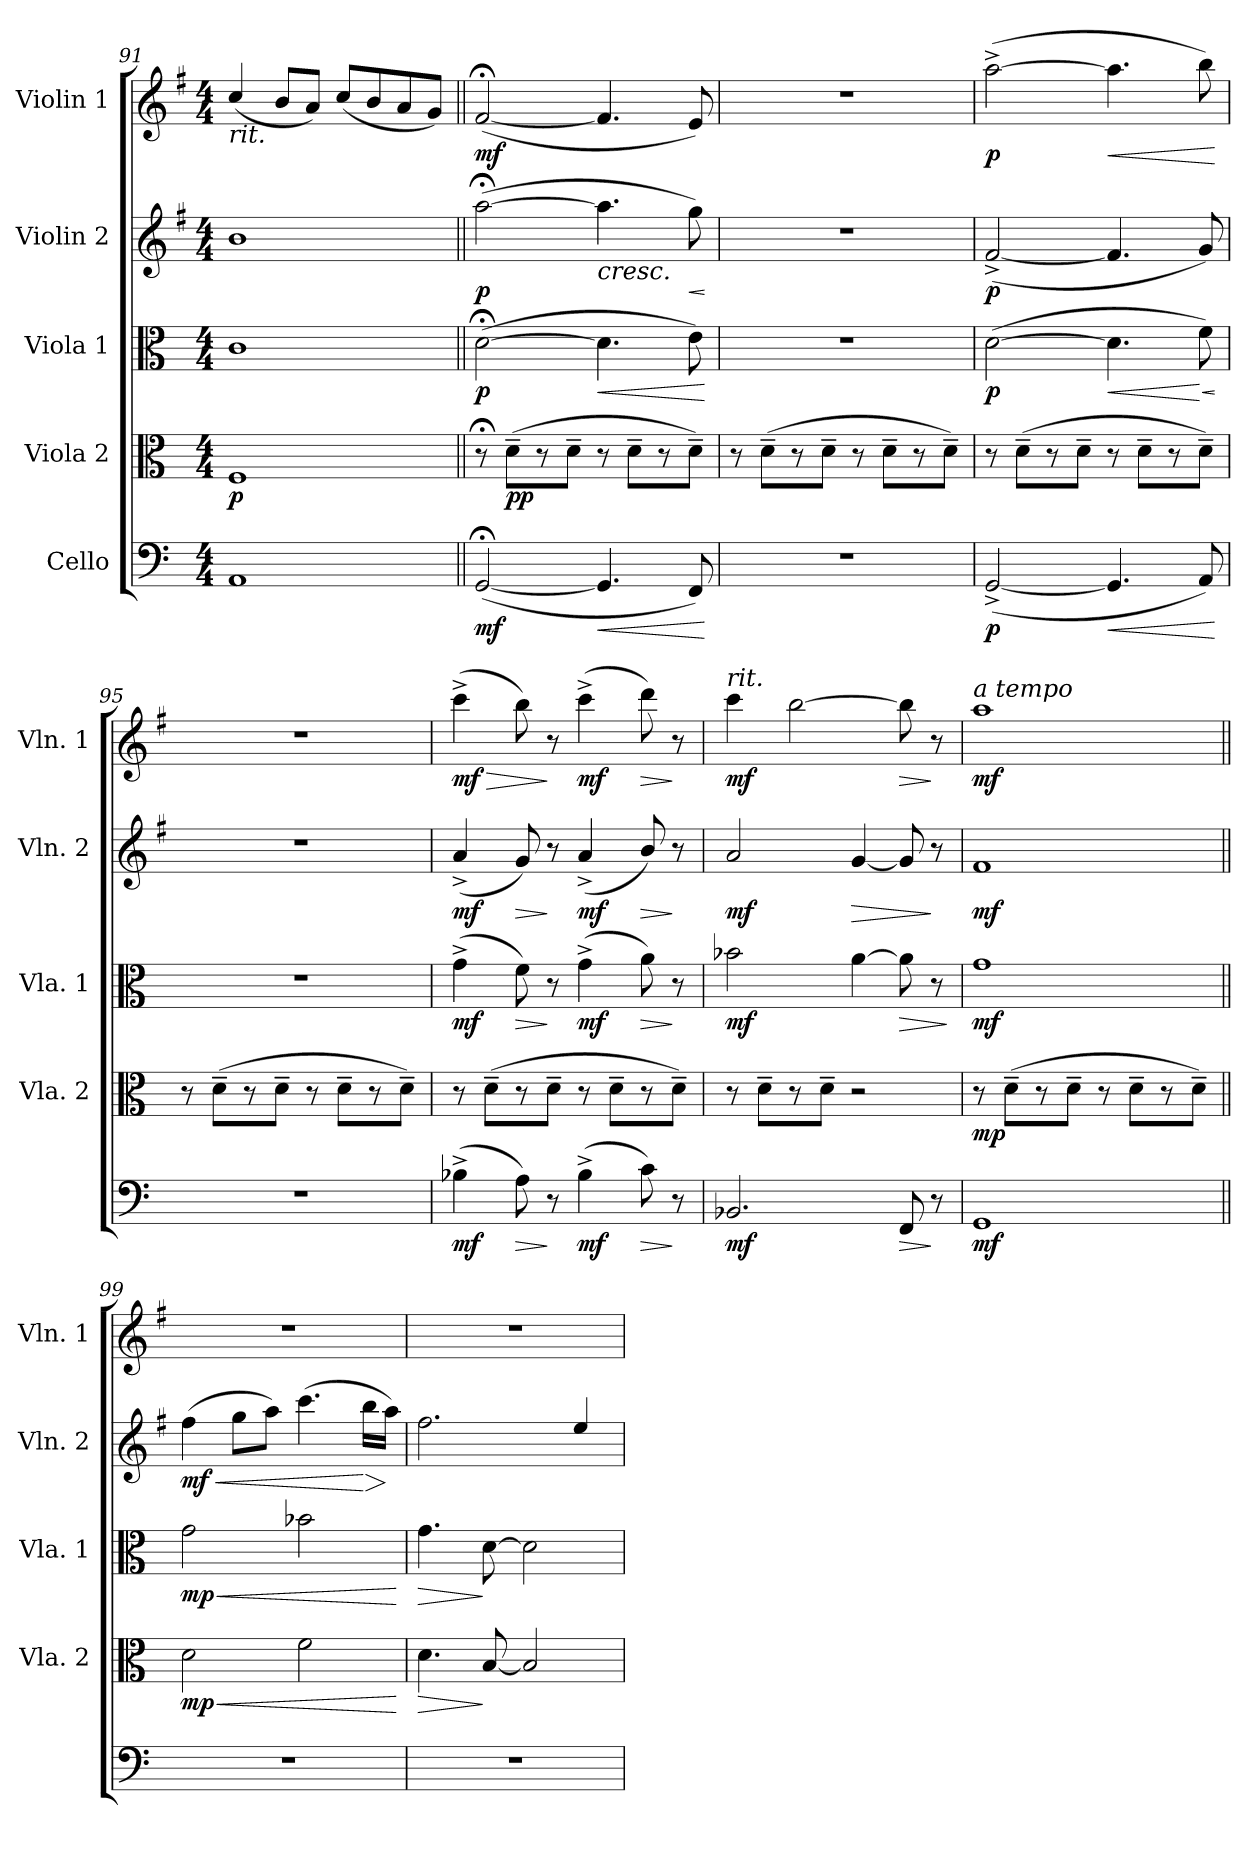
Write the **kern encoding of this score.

**kern	**dynam	**kern	**dynam	**kern	**dynam	**kern	**dynam	**kern	**dynam
*part5	*part5	*part4	*part4	*part3	*part3	*part2	*part2	*part1	*part1
*staff5	*staff5	*staff4	*staff4	*staff3	*staff3	*staff2	*staff2	*staff1	*staff1
*I"Cello	*	*I"Viola 2	*	*I"Viola 1	*	*I"Violin 2	*	*I"Violin 1	*
*	*	*I'Vla. 2	*	*I'Vla. 1	*	*I'Vln. 2	*	*I'Vln. 1	*
!!LO:PB:g=z
*clefF4	*	*clefC3	*	*clefC3	*	*clefG2	*	*clefG2	*
*	*	*	*	*	*	*ITrd4c7	*	*ITrd4c7	*
*k[]	*	*k[]	*	*k[]	*	*k[]	*	*k[]	*
*C:	*	*C:	*	*C:	*	*C:	*	*C:	*
*M4/4	*	*M4/4	*	*M4/4	*	*M4/4	*	*M4/4	*
=91	=91	=91	=91	=91	=91	=91	=91	=91	=91
!	!	!	!	!	!	!	!	!LO:TX:b:i:t=rit.	!
!	!	!	!LO:DY:b	!	!	!	!	!	!
1AA	.	1F	p	1c	.	1e	.	(<4f/	.
.	.	.	.	.	.	.	.	8e/L	.
.	.	.	.	.	.	.	.	8d/J)	.
.	.	.	.	.	.	.	.	(<8f/L	.
.	.	.	.	.	.	.	.	8e/	.
.	.	.	.	.	.	.	.	8d/	.
.	.	.	.	.	.	.	.	8c/J)	.
=92||	=92||	=92||	=92||	=92||	=92||	=92||	=92||	=92||	=92||
*	*	*	*	*	*	*	*	*MM80	*
!	!LO:DY:b	!	!	!	!LO:DY:b	!	!LO:DY:b	!	!LO:DY:b
(<[2GG;</	mf	8r;<	.	(>[2d;<\	p	(>[2dd;<\	p	(<[2B;</	mf
!	!	!	!LO:DY:b	!	!	!	!	!	!
.	.	(>8d~>\L	pp	.	.	.	.	.	.
.	.	8r	.	.	.	.	.	.	.
.	.	8d~>\J	.	.	.	.	.	.	.
!	!LO:HP:b	!	!	!	!LO:HP:b	!	!LO:HP:b	!	!
4.GG/]	<	8r	.	4.d\]	<	4.dd\]	<	4.B/]	.
.	.	8d~>\L	.	.	.	.	.	.	.
.	.	8r	.	.	.	.	.	.	.
!	!	!	!	!	!	!	!LO:HP:b	!	!
8FF/)	.	8d~>\J)	.	8e\)	.	8cc\)	<	8A/)	.
.	[	.	.	.	[	.	[ [	.	.
=93	=93	=93	=93	=93	=93	=93	=93	=93	=93
1r	.	8r	.	1r	.	1r	.	1r	.
.	.	(>8d~>\L	.	.	.	.	.	.	.
.	.	8r	.	.	.	.	.	.	.
.	.	8d~>\J	.	.	.	.	.	.	.
.	.	8r	.	.	.	.	.	.	.
.	.	8d~>\L	.	.	.	.	.	.	.
.	.	8r	.	.	.	.	.	.	.
.	.	8d~>\J)	.	.	.	.	.	.	.
=94	=94	=94	=94	=94	=94	=94	=94	=94	=94
!	!LO:DY:b	!	!	!	!LO:DY:b	!	!LO:DY:b	!	!LO:DY:b
(<[2GG^</	p	8r	.	(>[2d\	p	(<[2B^</	p	(>[2dd^>\	p
.	.	(>8d~>\L	.	.	.	.	.	.	.
.	.	8r	.	.	.	.	.	.	.
.	.	8d~>\J	.	.	.	.	.	.	.
!	!LO:HP:b	!	!	!	!LO:HP:b	!	!	!	!LO:HP:b
4.GG/]	<	8r	.	4.d\]	<	4.B/]	.	4.dd\]	<
.	.	8d~>\L	.	.	.	.	.	.	.
.	.	8r	.	.	.	.	.	.	.
!	!	!	!	!	!LO:HP:n=1:b	!	!	!	!
8AA/)	.	8d~>\J)	.	8f\)	[ <	8c/)	.	8ee\)	.
.	[	.	.	.	[	.	.	.	[
=95	=95	=95	=95	=95	=95	=95	=95	=95	=95
1r	.	8r	.	1r	.	1r	.	1r	.
.	.	(>8d~>\L	.	.	.	.	.	.	.
.	.	8r	.	.	.	.	.	.	.
.	.	8d~>\J	.	.	.	.	.	.	.
.	.	8r	.	.	.	.	.	.	.
.	.	8d~>\L	.	.	.	.	.	.	.
.	.	8r	.	.	.	.	.	.	.
.	.	8d~>\J)	.	.	.	.	.	.	.
!!LO:LB:g=z
=96	=96	=96	=96	=96	=96	=96	=96	=96	=96
!	!LO:DY:b	!	!	!	!LO:DY:b	!	!LO:DY:b	!	!LO:HP:b
!	!	!	!	!	!	!	!	!	!LO:DY:n=1:b
(>4B-X^>\	mf	8r	.	(>4g^>\	mf	(<4d^</	mf	(>4ff^>\	> mf
.	.	(>8d~>\L	.	.	.	.	.	.	.
!	!LO:HP:b	!	!	!	!LO:HP:b	!	!LO:HP:b	!	!
8A\)	>	8r	.	8f\)	>	8c/)	>	8ee\)	.
8r	]	8d~>\J	.	8r	]	8r	]	8r	]
!	!LO:DY:b	!	!	!	!LO:DY:b	!	!LO:DY:b	!	!LO:DY:n=2:b
(>4B-^>\	mf	8r	.	(>4g^>\	mf	(<4d^</	mf	(>4ff^>\	mf
.	.	8d~>\L	.	.	.	.	.	.	.
!	!LO:HP:b	!	!	!	!LO:HP:b	!	!LO:HP:b	!	!LO:HP:b
8c\)	>	8r	.	8a\)	>	8e/)	>	8gg\)	>
8r	]	8d~>\J)	.	8r	]	8r	]	8r	]
=97	=97	=97	=97	=97	=97	=97	=97	=97	=97
!	!	!	!	!	!	!	!	!LO:TX:a:i:t=rit.	!
!	!LO:DY:b	!	!	!	!LO:DY:b	!	!LO:DY:b	!	!LO:DY:b
2.BB-X/	mf	8r	.	2b-X\	mf	2d/	mf	4ff\	mf
.	.	8d~>\L	.	.	.	.	.	.	.
.	.	8r	.	.	.	.	.	[2ee\	.
.	.	8d~>\J	.	.	.	.	.	.	.
!	!	!	!	!	!	!	!LO:HP:b	!	!
.	.	2r	.	[4a\	.	[4c/	>	.	.
!	!LO:HP:b	!	!	!	!LO:HP:b	!	!	!	!LO:HP:b
8FF/	>	.	.	8a\]	>	8c/]	.	8ee\]	>
8r	]	.	.	8r	.	8r	]	8r	]
.	.	.	.	.	]	.	.	.	.
=98	=98	=98	=98	=98	=98	=98	=98	=98	=98
!	!	!	!	!	!	!	!	!LO:TX:a:i:t=a tempo	!
!	!LO:DY:b	!	!LO:DY:b	!	!LO:DY:b	!	!LO:DY:b	!	!LO:DY:b
1GG	mf	8r	mp	1g	mf	1B	mf	1dd	mf
.	.	(>8d~>\L	.	.	.	.	.	.	.
.	.	8r	.	.	.	.	.	.	.
.	.	8d~>\J	.	.	.	.	.	.	.
.	.	8r	.	.	.	.	.	.	.
.	.	8d~>\L	.	.	.	.	.	.	.
.	.	8r	.	.	.	.	.	.	.
.	.	8d~>\J)	.	.	.	.	.	.	.
=99||	=99||	=99||	=99||	=99||	=99||	=99||	=99||	=99||	=99||
*	*	*	*	*	*	*	*	*MM60	*
!	!	!	!LO:HP:b	!	!LO:HP:b	!	!LO:HP:b	!	!
!	!	!	!LO:DY:n=1:b	!	!LO:DY:n=1:b	!	!LO:DY:n=1:b	!	!
1r	.	2d\	< mp	2g\	< mp	(>4b\	< mf	1r	.
.	.	.	.	.	.	8cc\L	.	.	.
.	.	.	.	.	.	8dd\J)	.	.	.
.	.	2f\	.	2b-X\	.	(>4.ff\	.	.	.
!	!	!	!	!	!	!	!LO:HP:n=1:b	!	!
.	.	.	.	.	.	16ee\LL	[ >	.	.
.	.	.	.	.	.	16dd\JJ)	]	.	.
.	.	.	[	.	[	.	.	.	.
=100	=100	=100	=100	=100	=100	=100	=100	=100	=100
!	!	!	!LO:HP:b	!	!LO:HP:b	!	!	!	!
1r	.	4.d\	>	4.g\	>	2.b\	.	1r	.
.	.	[8B/	]	[8d\	]	.	.	.	.
.	.	2B/]	.	2d\]	.	.	.	.	.
.	.	.	.	.	.	4a/	.	.	.
=	=	=	=	=	=	=	=	=	=
*-	*-	*-	*-	*-	*-	*-	*-	*-	*-
